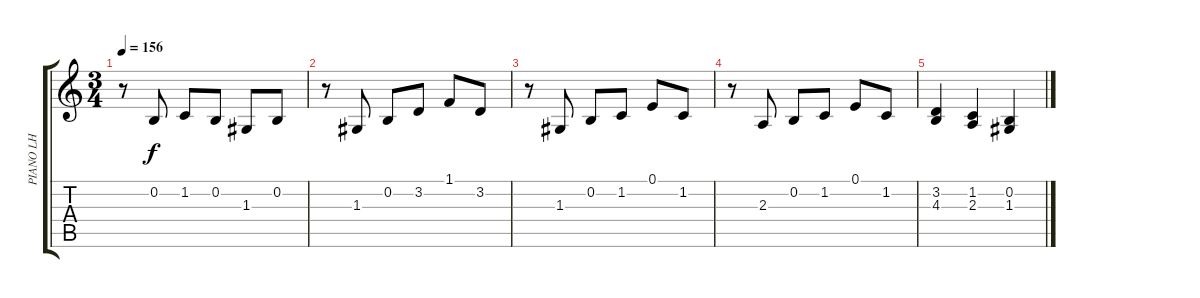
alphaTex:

\track ("PIANO LH" "PIANO LH") {instrument acousticgrandpiano}
\staff {score tabs}
\tuning (E4 B3 G3 D3 A2 E2) {hide}
\ts (3 4)
\tempo 156
\clef g2
\ks c
r.8{dy f} 0.2.8 1.2.8 0.2.8 1.3.8 0.2.8 |
r.8 1.3.8 0.2.8 3.2.8 1.1.8 3.2.8 |
r.8 1.3.8 0.2.8 1.2.8 0.1.8 1.2.8 |
r.8 2.3.8 0.2.8 1.2.8 0.1.8 1.2.8 |
(3.2 4.3).4 (1.2 2.3).4 (0.2 1.3).4
